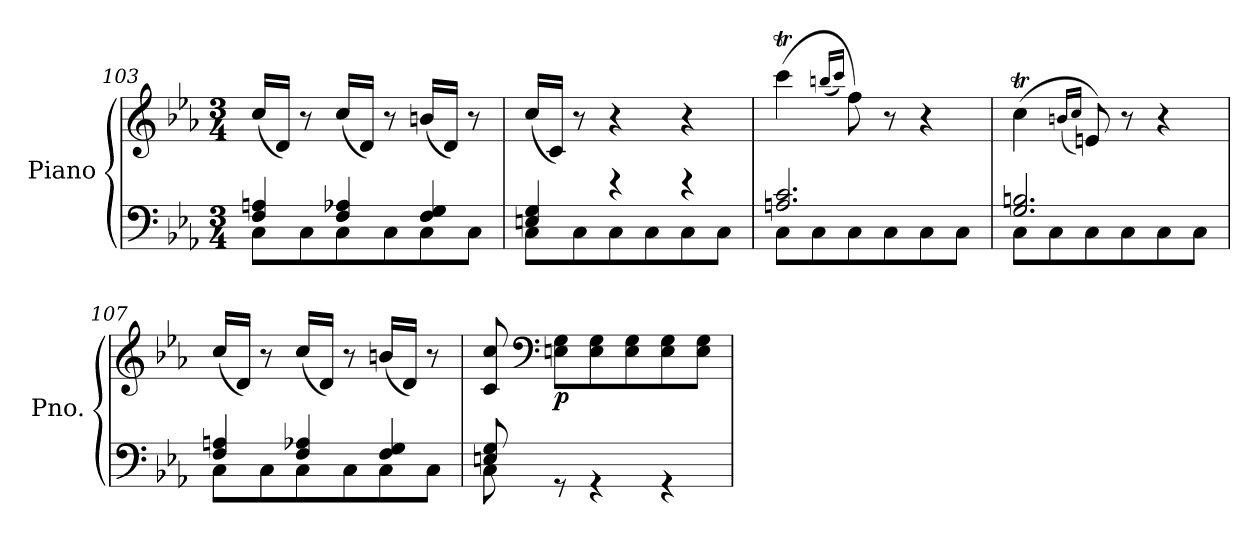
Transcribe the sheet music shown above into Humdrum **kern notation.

**kern	**kern	**dynam
*part1	*part1	*part1
*staff2	*staff1	*staff1/2
*I"Piano	*	*
*I'Pno.	*	*
*clefF4	*clefG2	*
*k[b-e-a-]	*k[b-e-a-]	*
*M3/4	*M3/4	*
=103	=103	=103
*^	*	*
8C\L	4F/ 4An/	(<16cc/LL	.
.	.	16d/JJ)	.
8C\	.	8r	.
8C\	4F/ 4A-X/	(<16cc/LL	.
.	.	16d/JJ)	.
8C\	.	8r	.
8C\	4F/ 4G/	(<16bn/LL	.
.	.	16d/JJ)	.
8C\J	.	8r	.
=104	=104	=104	=104
8C\L	4En/ 4G/	(<16cc/LL	.
.	.	16c/JJ)	.
8C\	.	8r	.
8C\	4re	4r	.
8C\	.	.	.
8C\	4re	4r	.
8C\J	.	.	.
=105	=105	=105	=105
8C\L	2.An/ 2.c/	(>4cccT\	.
8C\	.	.	.
.	.	(<16qbbn/LL	.
.	.	16qccc/JJ)	.
8C\	.	8ff\)	.
8C\	.	8r	.
8C\	.	4r	.
8C\J	.	.	.
=106	=106	=106	=106
8C\L	2.G/ 2.Bn/	(>4ccT\	.
8C\	.	.	.
.	.	(<16qbn/LL	.
.	.	16qcc/JJ)	.
8C\	.	8en/)	.
8C\	.	8r	.
8C\	.	4r	.
8C\J	.	.	.
!!LO:LB:g=z
=107	=107	=107	=107
8C\L	4F/ 4An/	(<16cc/LL	.
.	.	16d/JJ)	.
8C\	.	8r	.
8C\	4F/ 4A-X/	(<16cc/LL	.
.	.	16d/JJ)	.
8C\	.	8r	.
8C\	4F/ 4G/	(<16bn/LL	.
.	.	16d/JJ)	.
8C\J	.	8r	.
=108	=108	=108	=108
8C\	8En/ 8G/	8c/ 8cc/	.
*	*	*clefF4	*
!	!	!	!LO:DY:b
8rGG	2ryy	8En\ 8G\L	p
4rGG	.	8E\ 8G\	.
.	.	8E\ 8G\	.
4rGG	.	8E\ 8G\	.
.	8ryy	8E\ 8G\J	.
*v	*v	*	*
=	=	=
*-	*-	*-
